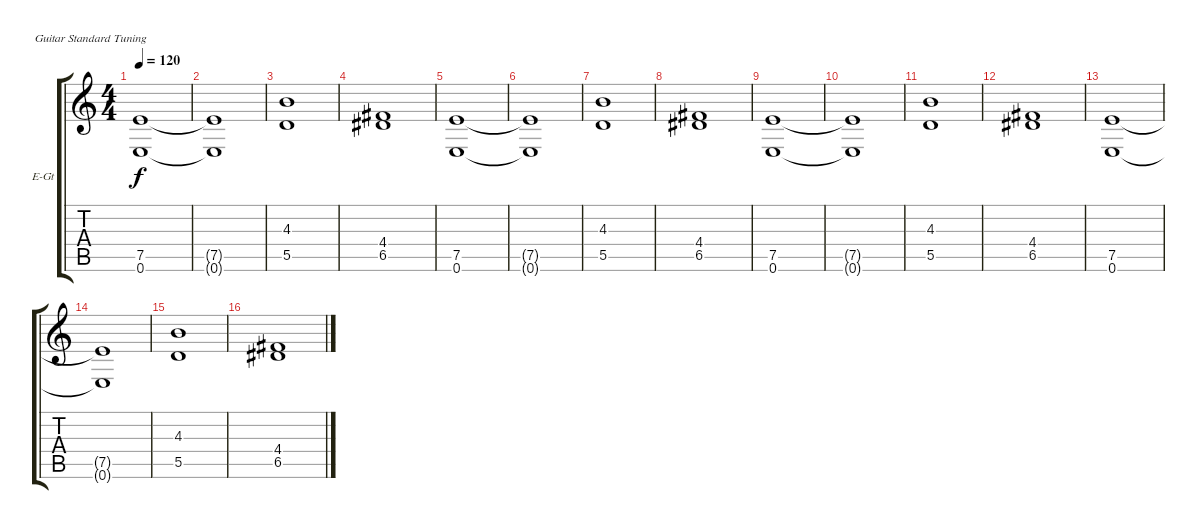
\defaultSystemsLayout 4
\bracketExtendMode groupsimilarinstruments
\firstSystemTrackNameOrientation horizontal
\otherSystemsTrackNameOrientation horizontal
\track ("Hetfield" "E-Gt") {instrument distortionguitar}
\staff {score tabs}
\tuning (E4 B3 G3 D3 A2 E2)
\ts (4 4)
\tempo 120
\clef g2
\scale
0.333333
\ks c
(7.5 0.6).1{dy f} |
\scale
0.333333 (7.5{t} 0.6{t}).1 |
\scale
0.333333 (4.3 5.5).1 |
\scale
0.333333 (4.4 6.5).1 |
\scale
0.333333 (7.5 0.6).1 |
\scale
0.333333 (7.5{t} 0.6{t}).1 |
\scale
0.333333 (4.3 5.5).1 |
\scale
0.333333 (4.4 6.5).1 |
\scale
0.333333 (7.5 0.6).1 |
\scale
0.333333 (7.5{t} 0.6{t}).1 |
\scale
0.333333 (4.3 5.5).1 |
(4.4 6.5).1 |
(7.5 0.6).1 |
(7.5{t} 0.6{t}).1 |
(4.3 5.5).1 |
(4.4 6.5).1
